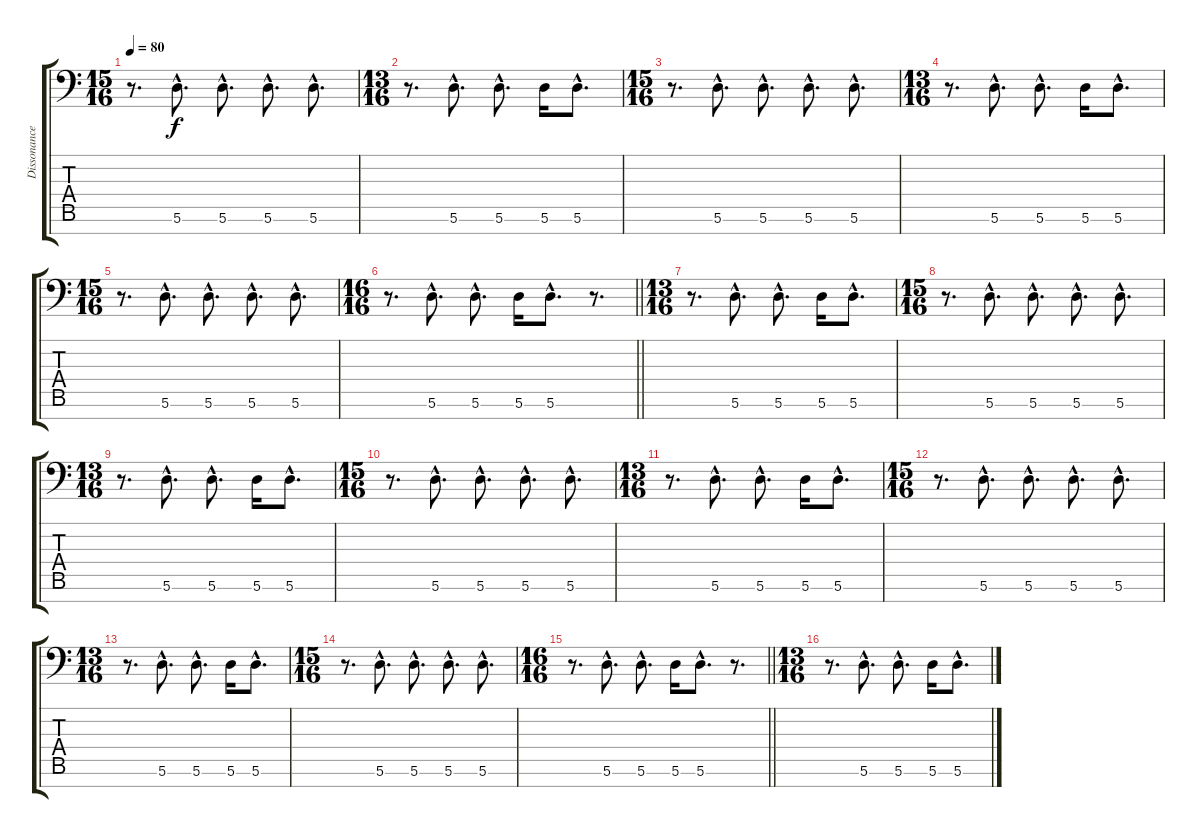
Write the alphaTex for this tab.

\track ("Dissonance - 8-String Drop-D" "Dissonance") {instrument distortionguitar}
\staff {score tabs}
\tuning (A3 F3 C3 G2 D2 A1 D1) {hide}
\ts (15 16)
\tempo 80
\clef f4
\ks c
r.8{d dy f} 5.6{hac}.8{d} 5.6{hac}.8{d} 5.6{hac}.8{d} 5.6{hac}.8{d} |
\ts (13 16)
r.8{d} 5.6{hac}.8{d} 5.6{hac}.8{d} 5.6.16 5.6{hac}.8{d} |
\ts (15 16)
r.8{d} 5.6{hac}.8{d} 5.6{hac}.8{d} 5.6{hac}.8{d} 5.6{hac}.8{d} |
\ts (13 16)
r.8{d} 5.6{hac}.8{d} 5.6{hac}.8{d} 5.6.16 5.6{hac}.8{d} |
\ts (15 16)
r.8{d} 5.6{hac}.8{d} 5.6{hac}.8{d} 5.6{hac}.8{d} 5.6{hac}.8{d} |
\ts (16 16)
\barLineRight lightlight
r.8{d} 5.6{hac}.8{d} 5.6{hac}.8{d} 5.6.16 5.6{hac}.8{d} r.8{d} |
\ts (13 16)
\section ("" "")
r.8{d} 5.6{hac}.8{d} 5.6{hac}.8{d} 5.6.16 5.6{hac}.8{d} |
\ts (15 16)
r.8{d} 5.6{hac}.8{d} 5.6{hac}.8{d} 5.6{hac}.8{d} 5.6{hac}.8{d} |
\ts (13 16)
r.8{d} 5.6{hac}.8{d} 5.6{hac}.8{d} 5.6.16 5.6{hac}.8{d} |
\ts (15 16)
r.8{d} 5.6{hac}.8{d} 5.6{hac}.8{d} 5.6{hac}.8{d} 5.6{hac}.8{d} |
\ts (13 16)
r.8{d} 5.6{hac}.8{d} 5.6{hac}.8{d} 5.6.16 5.6{hac}.8{d} |
\ts (15 16)
r.8{d} 5.6{hac}.8{d} 5.6{hac}.8{d} 5.6{hac}.8{d} 5.6{hac}.8{d} |
\ts (13 16)
r.8{d} 5.6{hac}.8{d} 5.6{hac}.8{d} 5.6.16 5.6{hac}.8{d} |
\ts (15 16)
r.8{d} 5.6{hac}.8{d} 5.6{hac}.8{d} 5.6{hac}.8{d} 5.6{hac}.8{d} |
\ts (16 16)
\barLineRight lightlight
r.8{d} 5.6{hac}.8{d} 5.6{hac}.8{d} 5.6.16 5.6{hac}.8{d} r.8{d} |
\ts (13 16)
\section ("" "")
r.8{d} 5.6{hac}.8{d} 5.6{hac}.8{d} 5.6.16 5.6{hac}.8{d}
